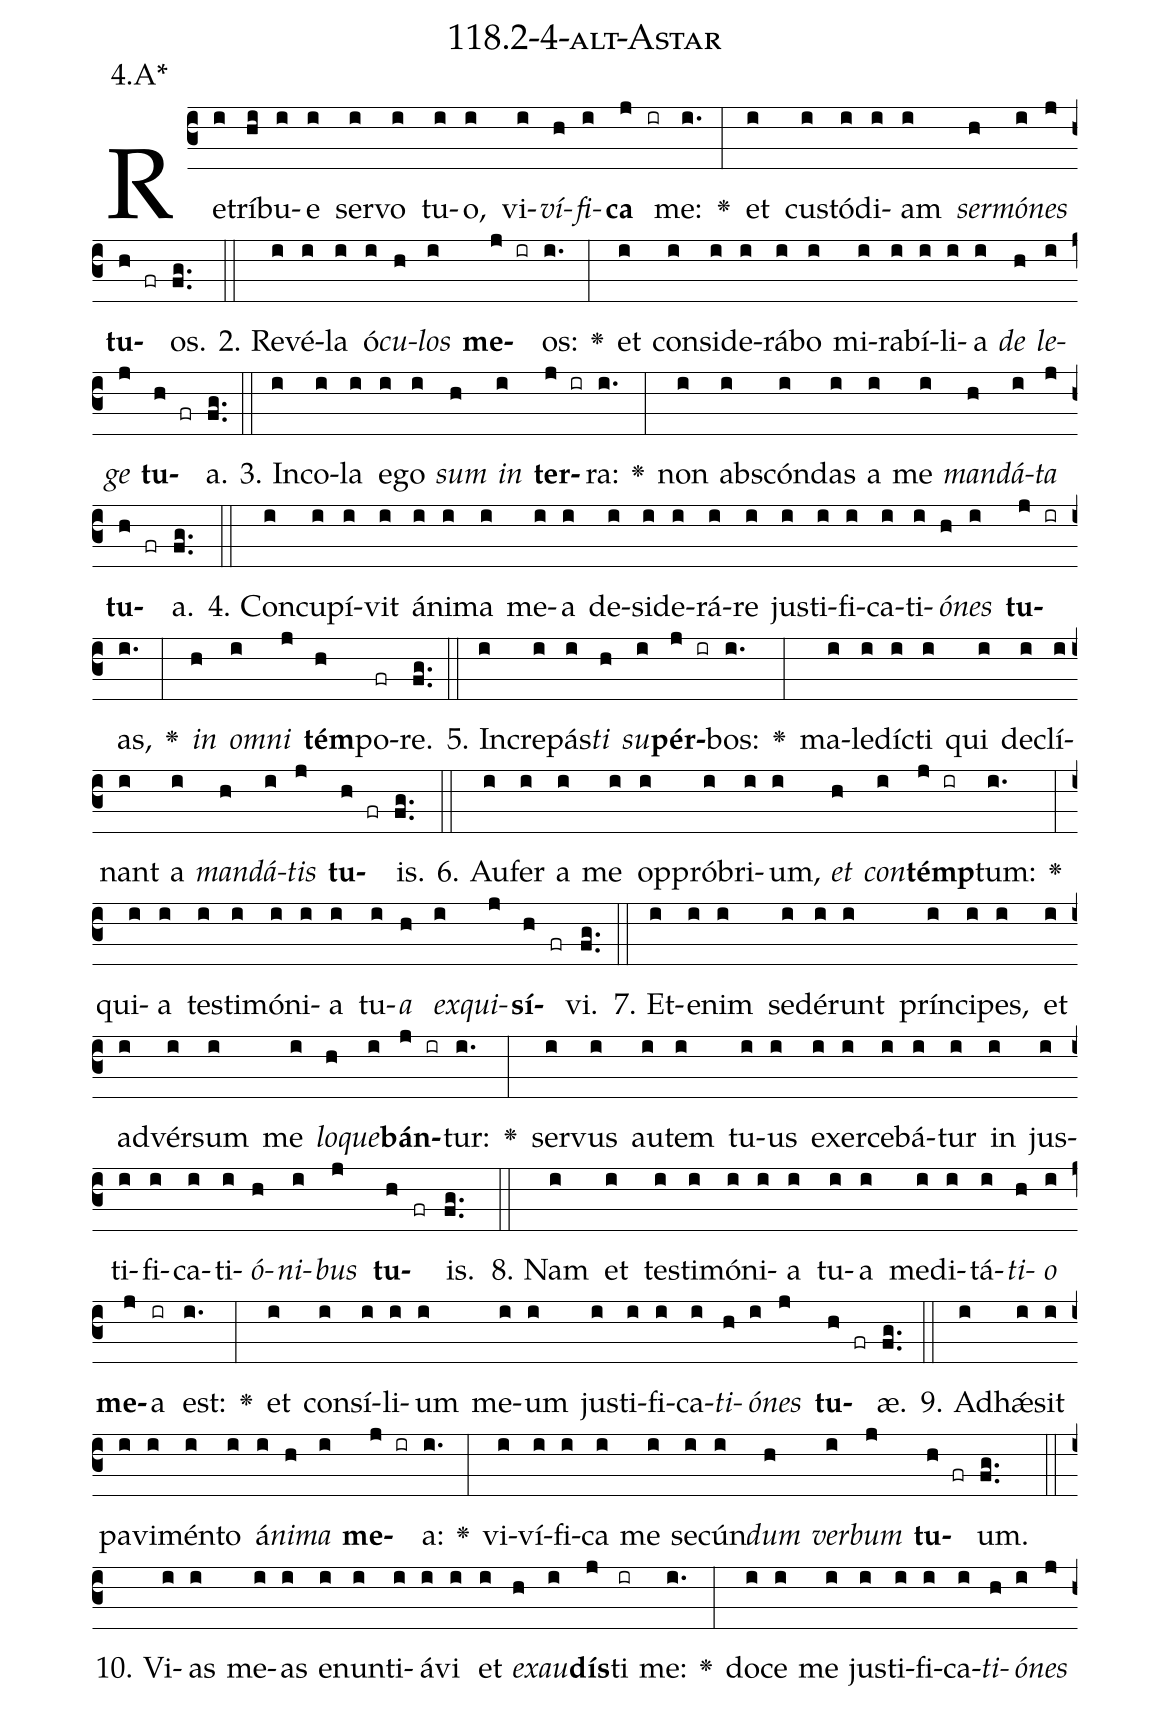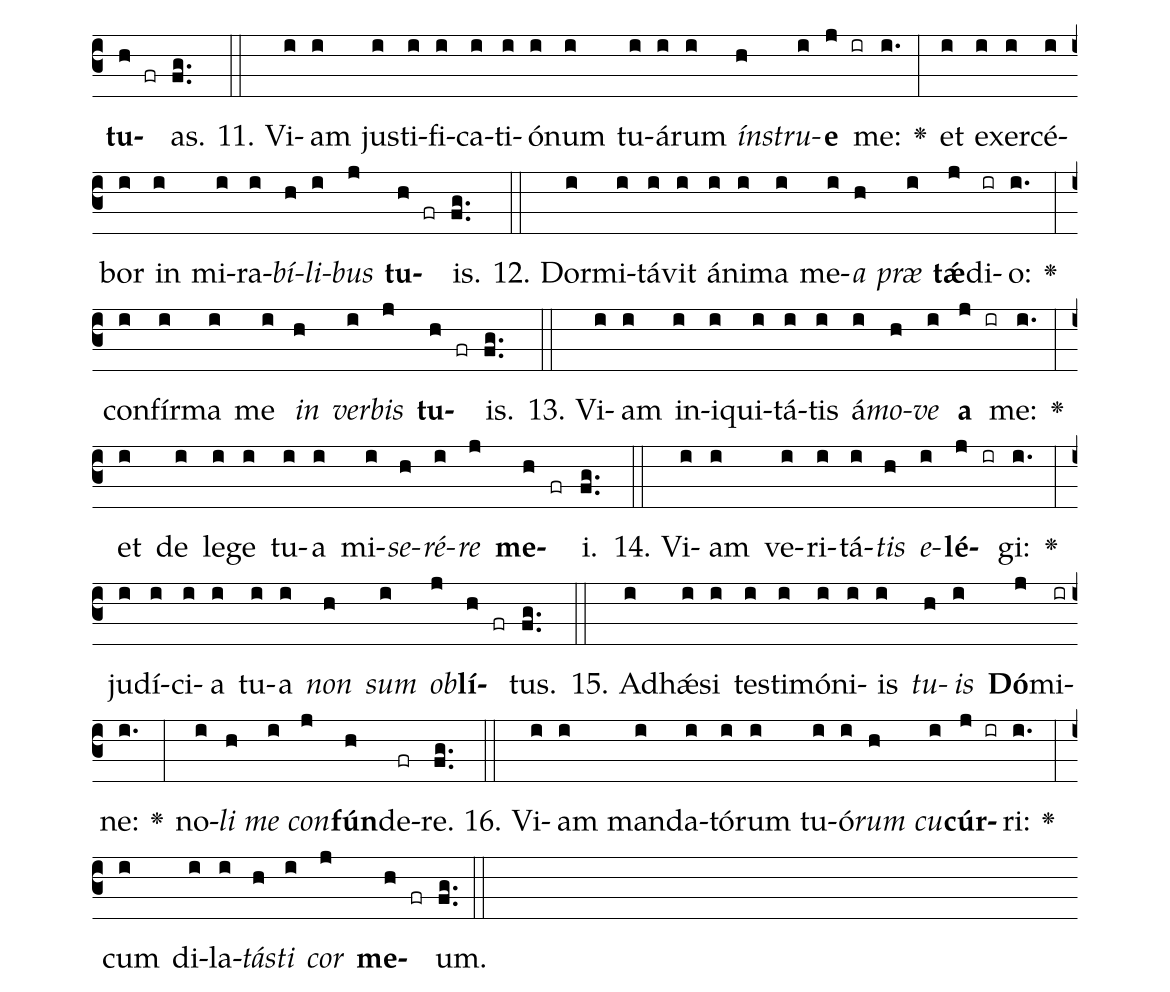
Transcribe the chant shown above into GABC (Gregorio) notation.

name: 118.2-4-alt-Astar;
annotation: 4.A*;
%%
(c3)Re(i)trí(hi)bu(i)e(i) ser(i)vo(i) tu(i)o,(i) vi(i)<i>ví</i>(h)<i>fi</i>(i)<b>ca</b>(j ir) me:(i.) <v>\greheightstar</v>(:) et(i) cus(i)tó(i)di(i)am(i) <i>ser</i>(h)<i>mó</i>(i)<i>nes</i>(j) <b>tu</b>(h fr)os.(fg..) (::)
2. Re(i)vé(i)la(i) ó(i)<i>cu</i>(h)<i>los</i>(i) <b>me</b>(j ir)os:(i.) <v>\greheightstar</v>(:) et(i) con(i)si(i)de(i)rá(i)bo(i) mi(i)ra(i)bí(i)li(i)a(i) <i>de</i>(h) <i>le</i>(i)<i>ge</i>(j) <b>tu</b>(h fr)a.(fg..) (::)
3. In(i)co(i)la(i) e(i)go(i) <i>sum</i>(h) <i>in</i>(i) <b>ter</b>(j ir)ra:(i.) <v>\greheightstar</v>(:) non(i) abs(i)cón(i)das(i) a(i) me(i) <i>man</i>(h)<i>dá</i>(i)<i>ta</i>(j) <b>tu</b>(h fr)a.(fg..) (::)
4. Con(i)cu(i)pí(i)vit(i) á(i)ni(i)ma(i) me(i)a(i) de(i)si(i)de(i)rá(i)re(i) jus(i)ti(i)fi(i)ca(i)ti(i)<i>ó</i>(h)<i>nes</i>(i) <b>tu</b>(j ir)as,(i.) <v>\greheightstar</v>(:) <i>in</i>(h) <i>om</i>(i)<i>ni</i>(j) <b>tém</b>(h)po(fr)re.(fg..) (::)
5. In(i)cre(i)pás(i)<i>ti</i>(h) <i>su</i>(i)<b>pér</b>(j ir)bos:(i.) <v>\greheightstar</v>(:) ma(i)le(i)díc(i)ti(i) qui(i) de(i)clí(i)nant(i) a(i) <i>man</i>(h)<i>dá</i>(i)<i>tis</i>(j) <b>tu</b>(h fr)is.(fg..) (::)
6. Au(i)fer(i) a(i) me(i) op(i)pró(i)bri(i)um,(i) <i>et</i>(h) <i>con</i>(i)<b>témp</b>(j ir)tum:(i.) <v>\greheightstar</v>(:) qui(i)a(i) tes(i)ti(i)mó(i)ni(i)a(i) tu(i)<i>a</i>(h) <i>ex</i>(i)<i>qui</i>(j)<b>sí</b>(h fr)vi.(fg..) (::)
7. Et(i)e(i)nim(i) se(i)dé(i)runt(i) prín(i)ci(i)pes,(i) et(i) ad(i)vér(i)sum(i) me(i) <i>lo</i>(h)<i>que</i>(i)<b>bán</b>(j ir)tur:(i.) <v>\greheightstar</v>(:) ser(i)vus(i) au(i)tem(i) tu(i)us(i) ex(i)er(i)ce(i)bá(i)tur(i) in(i) jus(i)ti(i)fi(i)ca(i)ti(i)<i>ó</i>(h)<i>ni</i>(i)<i>bus</i>(j) <b>tu</b>(h fr)is.(fg..) (::)
8. Nam(i) et(i) tes(i)ti(i)mó(i)ni(i)a(i) tu(i)a(i) me(i)di(i)tá(i)<i>ti</i>(h)<i>o</i>(i) <b>me</b>(j)a(ir) est:(i.) <v>\greheightstar</v>(:) et(i) con(i)sí(i)li(i)um(i) me(i)um(i) jus(i)ti(i)fi(i)ca(i)<i>ti</i>(h)<i>ó</i>(i)<i>nes</i>(j) <b>tu</b>(h fr)æ.(fg..) (::)
9. Ad(i)hǽ(i)sit(i) pa(i)vi(i)mén(i)to(i) á(i)<i>ni</i>(h)<i>ma</i>(i) <b>me</b>(j ir)a:(i.) <v>\greheightstar</v>(:) vi(i)ví(i)fi(i)ca(i) me(i) se(i)cún(i)<i>dum</i>(h) <i>ver</i>(i)<i>bum</i>(j) <b>tu</b>(h fr)um.(fg..) (::)
10. Vi(i)as(i) me(i)as(i) e(i)nun(i)ti(i)á(i)vi(i) et(i) <i>ex</i>(h)<i>au</i>(i)<b>dís</b>(j)ti(ir) me:(i.) <v>\greheightstar</v>(:) do(i)ce(i) me(i) jus(i)ti(i)fi(i)ca(i)<i>ti</i>(h)<i>ó</i>(i)<i>nes</i>(j) <b>tu</b>(h fr)as.(fg..) (::)
11. Vi(i)am(i) jus(i)ti(i)fi(i)ca(i)ti(i)ó(i)num(i) tu(i)á(i)rum(i) <i>ín</i>(h)<i>stru</i>(i)<b>e</b>(j ir) me:(i.) <v>\greheightstar</v>(:) et(i) ex(i)er(i)cé(i)bor(i) in(i) mi(i)ra(i)<i>bí</i>(h)<i>li</i>(i)<i>bus</i>(j) <b>tu</b>(h fr)is.(fg..) (::)
12. Dor(i)mi(i)tá(i)vit(i) á(i)ni(i)ma(i) me(i)<i>a</i>(h) <i>præ</i>(i) <b>tǽ</b>(j)di(ir)o:(i.) <v>\greheightstar</v>(:) con(i)fír(i)ma(i) me(i) <i>in</i>(h) <i>ver</i>(i)<i>bis</i>(j) <b>tu</b>(h fr)is.(fg..) (::)
13. Vi(i)am(i) in(i)i(i)qui(i)tá(i)tis(i) á(i)<i>mo</i>(h)<i>ve</i>(i) <b>a</b>(j ir) me:(i.) <v>\greheightstar</v>(:) et(i) de(i) le(i)ge(i) tu(i)a(i) mi(i)<i>se</i>(h)<i>ré</i>(i)<i>re</i>(j) <b>me</b>(h fr)i.(fg..) (::)
14. Vi(i)am(i) ve(i)ri(i)tá(i)<i>tis</i>(h) <i>e</i>(i)<b>lé</b>(j ir)gi:(i.) <v>\greheightstar</v>(:) ju(i)dí(i)ci(i)a(i) tu(i)a(i) <i>non</i>(h) <i>sum</i>(i) <i>ob</i>(j)<b>lí</b>(h fr)tus.(fg..) (::)
15. Ad(i)hǽ(i)si(i) tes(i)ti(i)mó(i)ni(i)is(i) <i>tu</i>(h)<i>is</i>(i) <b>Dó</b>(j)mi(ir)ne:(i.) <v>\greheightstar</v>(:) no(i)<i>li</i>(h) <i>me</i>(i) <i>con</i>(j)<b>fún</b>(h)de(fr)re.(fg..) (::)
16. Vi(i)am(i) man(i)da(i)tó(i)rum(i) tu(i)ó(i)<i>rum</i>(h) <i>cu</i>(i)<b>cúr</b>(j ir)ri:(i.) <v>\greheightstar</v>(:) cum(i) di(i)la(i)<i>tás</i>(h)<i>ti</i>(i) <i>cor</i>(j) <b>me</b>(h fr)um.(fg..) (::)
